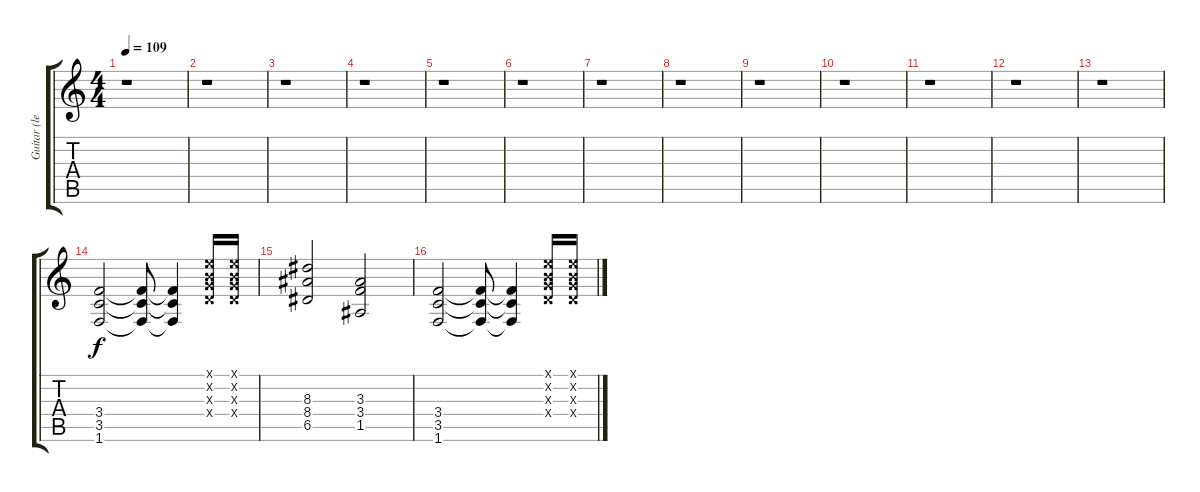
\track ("Guitar (lead)" "Guitar (le") {instrument overdrivenguitar}
\staff {score tabs}
\tuning (E4 B3 G3 D3 A2 E2) {hide}
\ts (4 4)
\tempo 109
\clef g2
\ks c
r.1{dy f} |
r.1 |
r.1 |
r.1 |
r.1 |
r.1 |
r.1 |
r.1 |
r.1 |
r.1 |
r.1 |
r.1 |
r.1 |
(3.4 3.5 1.6).2 (3.4{t} 3.5{t} 1.6{t}).8 (3.4{t} 3.5{t} 1.6{t}).4 (0.1{x} 0.2{x} 0.3{x} 0.4{x}).16 (0.1{x} 0.2{x} 0.3{x} 0.4{x}).16 |
(8.3 8.4 6.5).2 (3.3 3.4 1.5).2 |
(3.4 3.5 1.6).2 (3.4{t} 3.5{t} 1.6{t}).8 (3.4{t} 3.5{t} 1.6{t}).4 (0.1{x} 0.2{x} 0.3{x} 0.4{x}).16 (0.1{x} 0.2{x} 0.3{x} 0.4{x}).16
